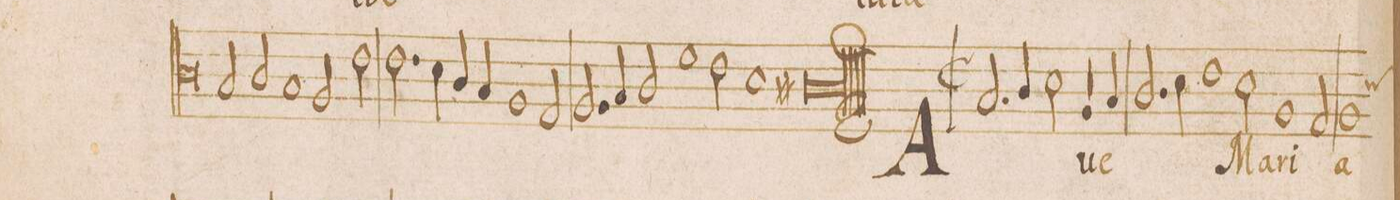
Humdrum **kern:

**kern	**text
*I"ALTVS	*
*clefC3	*
*k[]	*
*met(C|)	*
*M2/1	*
2B/	.
2c/	.
=11-	=11-
1B	.
2A/	.
2e\	.
=12-	=12-
2.e\	.
4d\	.
4c/	.
4B/	.
1A/	.
=13-	=13-
2G/	.
2.A/	.
4B/	.
=14-	=14-
2c/	.
1f	.
2e\	.
=15-	=15-
1d	.
1c#Xl;;	.
=16||	=16||
*M2/1	*
*met(C|)	*
2.B/	A-
4c/	.
2d\	.
4A/	.
4B/	.
=17-	=17-
2.c/	.
4d\	.
1e	-ue
=18-	=18-
2d\	Ma-
1A	-ri-
2G/	.
=19-	=19-
*custos:d	*
1A	-a
*-	*-
